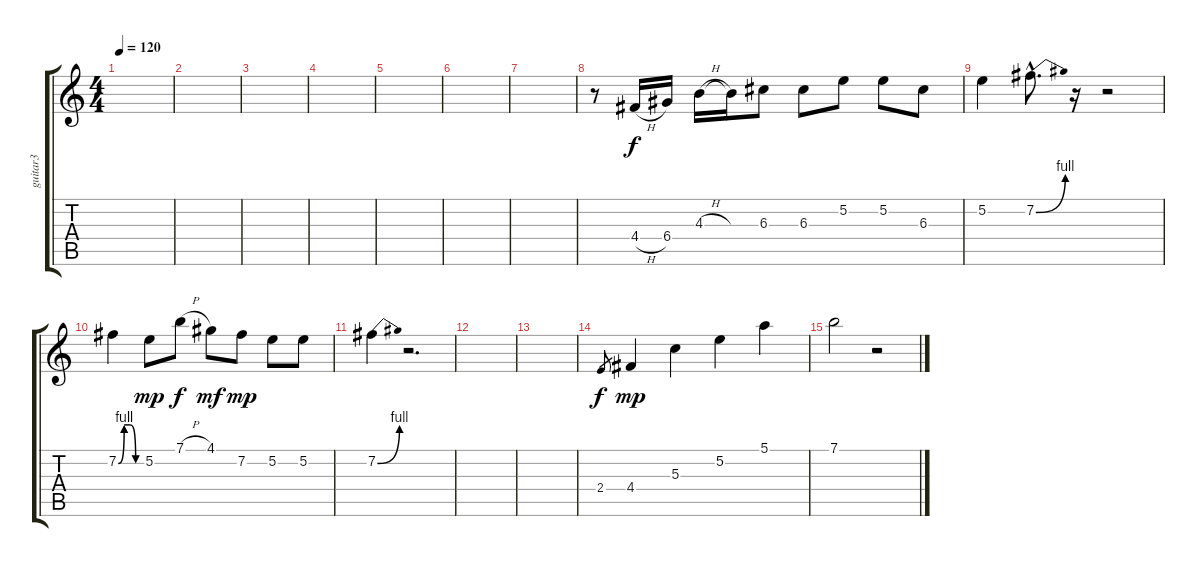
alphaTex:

\track ("guitar3" "guitar3") {instrument distortionguitar}
\staff {score tabs}
\tuning (E4 B3 G3 D3 A2 E2) {hide}
\ts (4 4)
\tempo 120
\clef g2
\ks c
|
|
|
|
|
|
|
r.8 4.4{h}.16 6.4.16 4.3{h}.16 4.3{t}.16 6.3.8 6.3.8 5.2.8 5.2.8 6.3.8 |
5.2.4 7.2{be (bend 0 0 60 4) hac}.8{d} r.16 r.2 |
7.2{be (custom 0 0 15 4 30 4 45 0 60 0)}.4 5.2.8{dy mp} 7.1{h}.8{dy f} 4.1.8{dy mf} 7.2.8{dy mp} 5.2.8 5.2.8 |
7.2{be (bend 0 0 60 4)}.4 r.2{d} |
|
|
2.4.8{gr dy f} 4.4.4{dy mp} 5.3.4 5.2.4 5.1.4 |
7.1.2 r.2
